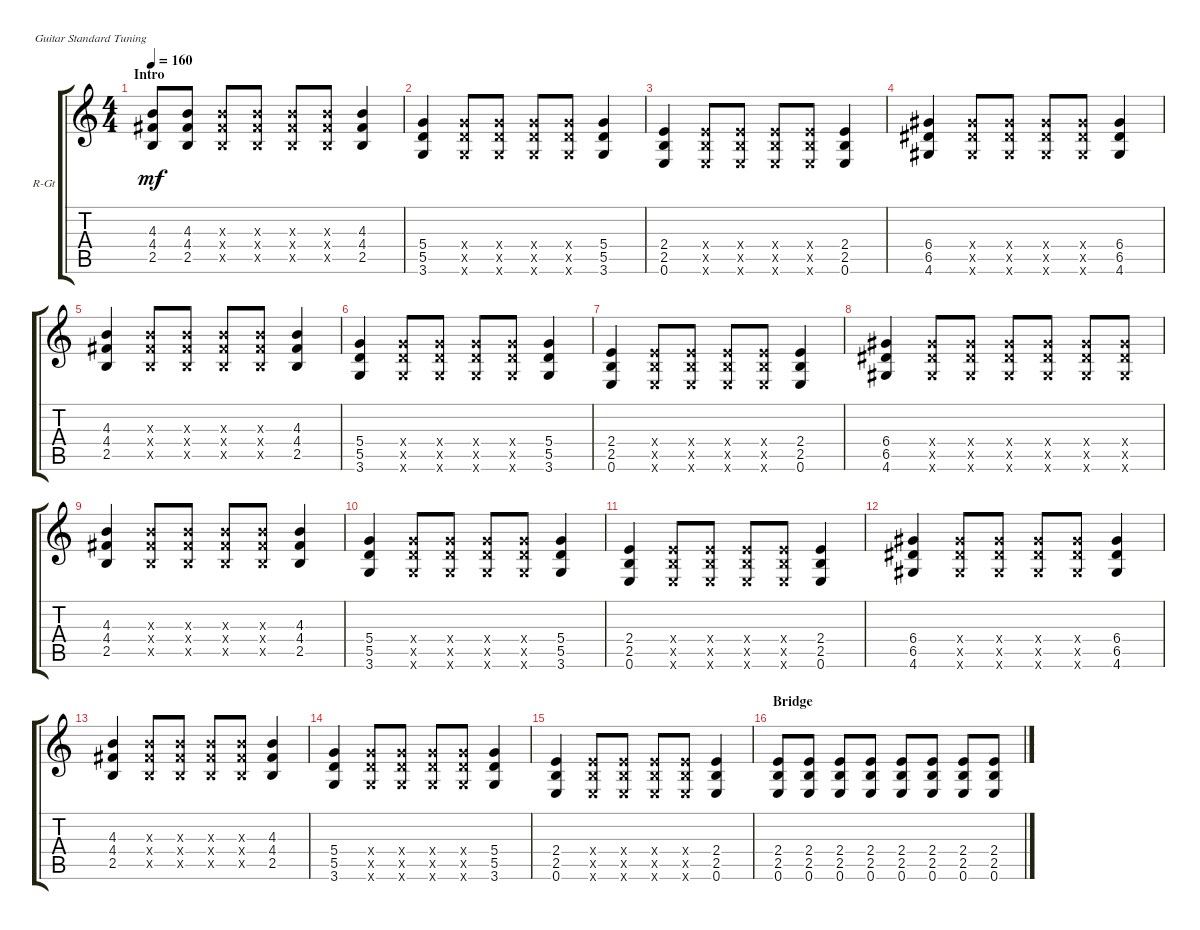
\defaultSystemsLayout 4
\bracketExtendMode groupsimilarinstruments
\firstSystemTrackNameOrientation horizontal
\otherSystemsTrackNameOrientation horizontal
\track ("Rhytm Guitar" "R-Gt") {instrument overdrivenguitar}
\staff {score tabs}
\tuning (E4 B3 G3 D3 A2 E2)
\ts (4 4)
\section ("" "Intro")
\tempo 160
\clef g2
\ks c
(2.5 4.4 4.3).8{dy mf instrument overdrivenguitar} (2.5 4.4 4.3).8 (2.5{x} 4.4{x} 4.3{x}).8 (2.5{x} 4.4{x} 4.3{x}).8 (2.5{x} 4.4{x} 4.3{x}).8 (2.5{x} 4.4{x} 4.3{x}).8 (2.5 4.4 4.3).4 |
(3.6 5.5 5.4).4 (3.6{x} 5.5{x} 5.4{x}).8 (3.6{x} 5.5{x} 5.4{x}).8 (3.6{x} 5.5{x} 5.4{x}).8 (3.6{x} 5.5{x} 5.4{x}).8 (3.6 5.5 5.4).4 |
(2.5 2.4 0.6).4 (2.5{x} 2.4{x} 0.6{x}).8 (2.5{x} 2.4{x} 0.6{x}).8 (2.5{x} 2.4{x} 0.6{x}).8 (2.5{x} 2.4{x} 0.6{x}).8 (2.5 2.4 0.6).4 |
(4.6 6.5 6.4).4 (4.6{x} 6.5{x} 6.4{x}).8 (4.6{x} 6.5{x} 6.4{x}).8 (4.6{x} 6.5{x} 6.4{x}).8 (4.6{x} 6.5{x} 6.4{x}).8 (4.6 6.5 6.4).4 |
(2.5 4.4 4.3).4 (2.5{x} 4.4{x} 4.3{x}).8 (2.5{x} 4.4{x} 4.3{x}).8 (2.5{x} 4.4{x} 4.3{x}).8 (2.5{x} 4.4{x} 4.3{x}).8 (2.5 4.4 4.3).4 |
(3.6 5.5 5.4).4 (3.6{x} 5.5{x} 5.4{x}).8 (3.6{x} 5.5{x} 5.4{x}).8 (3.6{x} 5.5{x} 5.4{x}).8 (3.6{x} 5.5{x} 5.4{x}).8 (3.6 5.5 5.4).4 |
(2.5 2.4 0.6).4 (2.5{x} 2.4{x} 0.6{x}).8 (2.5{x} 2.4{x} 0.6{x}).8 (2.5{x} 2.4{x} 0.6{x}).8 (2.5{x} 2.4{x} 0.6{x}).8 (2.5 2.4 0.6).4 |
(4.6 6.5 6.4).4 (4.6{x} 6.5{x} 6.4{x}).8 (4.6{x} 6.5{x} 6.4{x}).8 (4.6{x} 6.5{x} 6.4{x}).8 (4.6{x} 6.5{x} 6.4{x}).8 (4.6{x} 6.5{x} 6.4{x}).8 (4.6{x} 6.5{x} 6.4{x}).8 |
(2.5 4.4 4.3).4 (2.5{x} 4.4{x} 4.3{x}).8 (2.5{x} 4.4{x} 4.3{x}).8 (2.5{x} 4.4{x} 4.3{x}).8 (2.5{x} 4.4{x} 4.3{x}).8 (2.5 4.4 4.3).4 |
(3.6 5.5 5.4).4 (3.6{x} 5.5{x} 5.4{x}).8 (3.6{x} 5.5{x} 5.4{x}).8 (3.6{x} 5.5{x} 5.4{x}).8 (3.6{x} 5.5{x} 5.4{x}).8 (3.6 5.5 5.4).4 |
(2.5 2.4 0.6).4 (2.5{x} 2.4{x} 0.6{x}).8 (2.5{x} 2.4{x} 0.6{x}).8 (2.5{x} 2.4{x} 0.6{x}).8 (2.5{x} 2.4{x} 0.6{x}).8 (2.5 2.4 0.6).4 |
(4.6 6.5 6.4).4 (4.6{x} 6.5{x} 6.4{x}).8 (4.6{x} 6.5{x} 6.4{x}).8 (4.6{x} 6.5{x} 6.4{x}).8 (4.6{x} 6.5{x} 6.4{x}).8 (4.6 6.5 6.4).4 |
(2.5 4.4 4.3).4 (2.5{x} 4.4{x} 4.3{x}).8 (2.5{x} 4.4{x} 4.3{x}).8 (2.5{x} 4.4{x} 4.3{x}).8 (2.5{x} 4.4{x} 4.3{x}).8 (2.5 4.4 4.3).4 |
(3.6 5.5 5.4).4 (3.6{x} 5.5{x} 5.4{x}).8 (3.6{x} 5.5{x} 5.4{x}).8 (3.6{x} 5.5{x} 5.4{x}).8 (3.6{x} 5.5{x} 5.4{x}).8 (3.6 5.5 5.4).4 |
(2.5 2.4 0.6).4 (2.5{x} 2.4{x} 0.6{x}).8 (2.5{x} 2.4{x} 0.6{x}).8 (2.5{x} 2.4{x} 0.6{x}).8 (2.5{x} 2.4{x} 0.6{x}).8 (2.5 2.4 0.6).4 |
\section ("" "Bridge")
(2.5 2.4 0.6).8 (2.5 2.4 0.6).8 (2.5 2.4 0.6).8 (2.5 2.4 0.6).8 (2.5 2.4 0.6).8 (2.5 2.4 0.6).8 (2.5 2.4 0.6).8 (2.5 2.4 0.6).8
